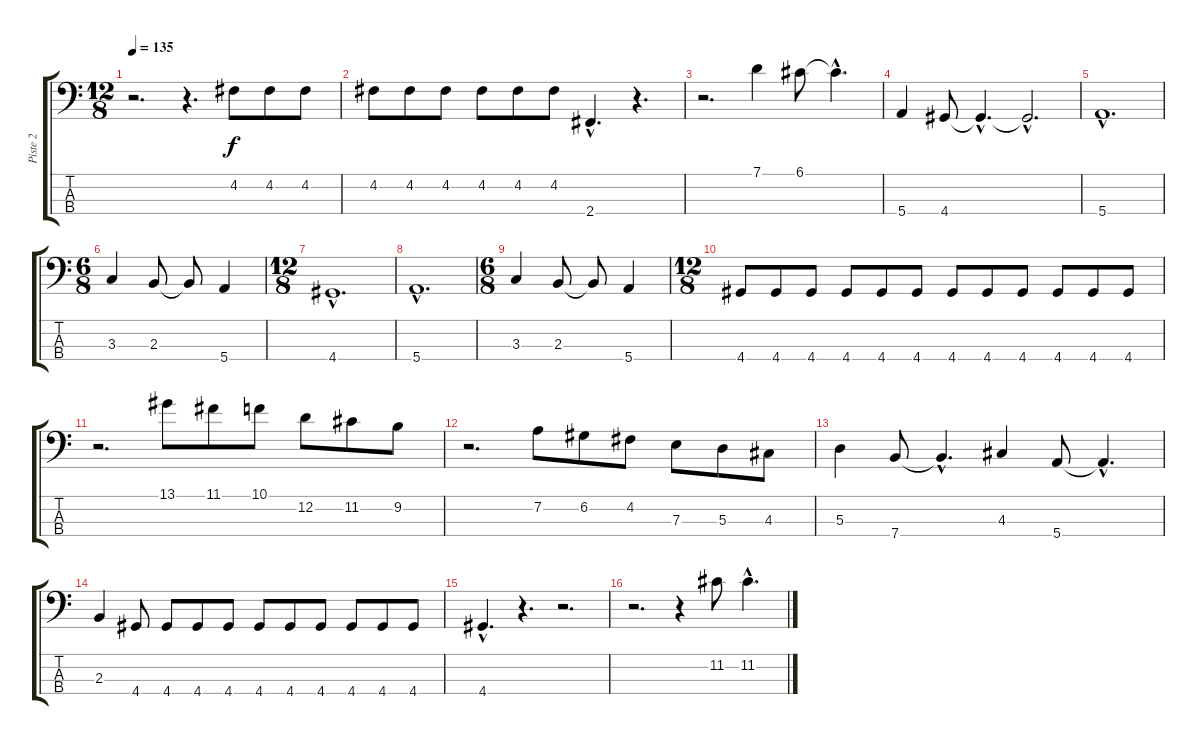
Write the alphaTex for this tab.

\track ("Piste 2" "Piste 2") {instrument electricbassfinger}
\staff {score tabs}
\tuning (G2 D2 A1 E1) {hide}
\ts (12 8)
\tempo 135
\clef f4
\ks c
r.2{d dy f} r.4{d} 4.2.8 4.2.8 4.2.8 |
4.2.8 4.2.8 4.2.8 4.2.8 4.2.8 4.2.8 2.4{hac}.4{d} r.4{d} |
r.2{d} 7.1.4 6.1.8 6.1{hac t}.4{d} |
5.4.4 4.4.8 4.4{hac t}.4{d} 4.4{hac t}.2{d} |
5.4{hac}.1{d} |
\ts (6 8)
3.3.4 2.3.8 2.3{t}.8 5.4.4 |
\ts (12 8)
4.4{hac}.1{d} |
5.4{hac}.1{d} |
\ts (6 8)
3.3.4 2.3.8 2.3{t}.8 5.4.4 |
\ts (12 8)
4.4.8 4.4.8 4.4.8 4.4.8 4.4.8 4.4.8 4.4.8 4.4.8 4.4.8 4.4.8 4.4.8 4.4.8 |
r.2{d} 13.1.8 11.1.8 10.1.8 12.2.8 11.2.8 9.2.8 |
r.2{d} 7.2.8 6.2.8 4.2.8 7.3.8 5.3.8 4.3.8 |
5.3.4 7.4.8 7.4{hac t}.4{d} 4.3.4 5.4.8 5.4{hac t}.4{d} |
2.3.4 4.4.8 4.4.8 4.4.8 4.4.8 4.4.8 4.4.8 4.4.8 4.4.8 4.4.8 4.4.8 |
4.4{hac}.4{d} r.4{d} r.2{d} |
r.2{d} r.4 11.2.8 11.2{hac}.4{d}
